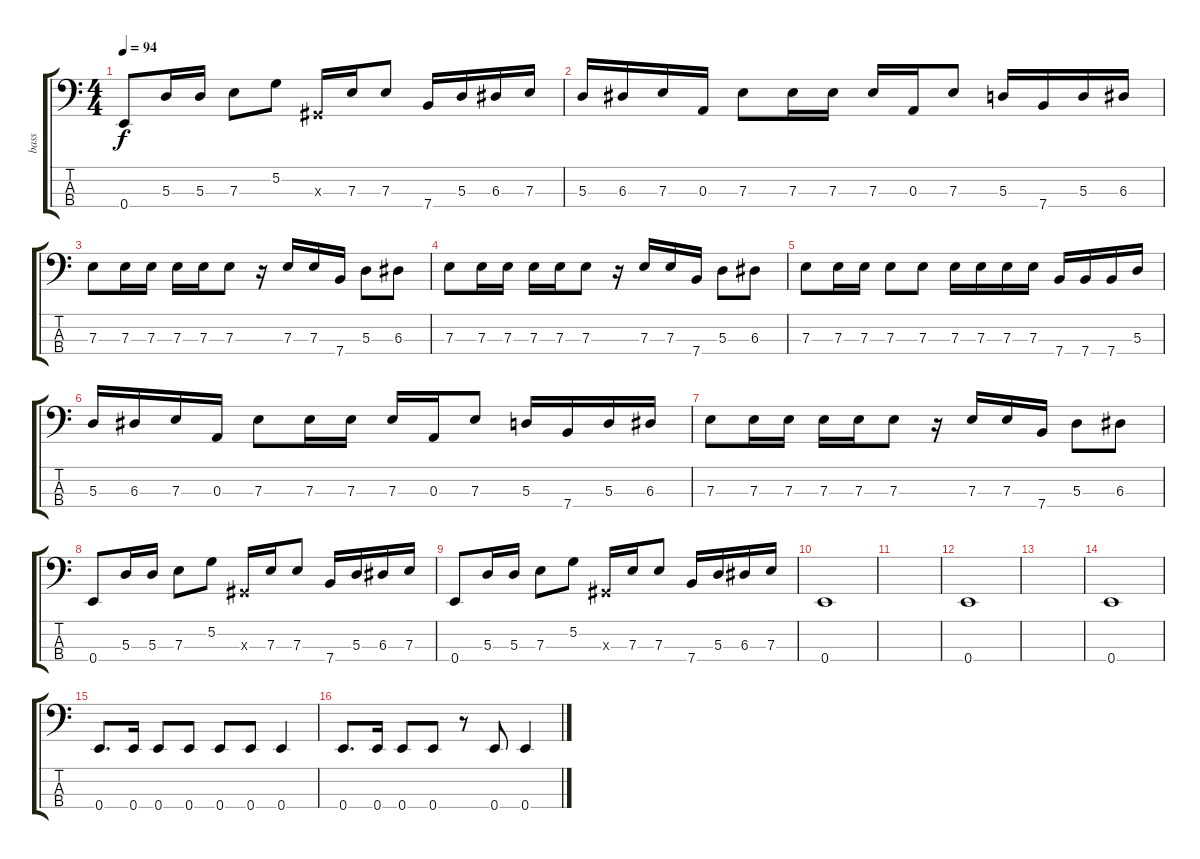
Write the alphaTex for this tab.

\track ("bass" "bass") {instrument electricbassfinger}
\staff {score tabs}
\tuning (G2 D2 A1 E1) {hide}
\ts (4 4)
\tempo 94
\clef f4
\ks c
0.4.8{dy f} 5.3.16 5.3.16 7.3.8 5.2.8 -1.3{x}.16 7.3.16 7.3.8 7.4.16 5.3.16 6.3.16 7.3.16 |
5.3.16 6.3.16 7.3.16 0.3.16 7.3.8 7.3.16 7.3.16 7.3.16 0.3.16 7.3.8 5.3.16 7.4.16 5.3.16 6.3.16 |
7.3.8 7.3.16 7.3.16 7.3.16 7.3.16 7.3.8 r.16 7.3.16 7.3.16 7.4.16 5.3.8 6.3.8 |
7.3.8 7.3.16 7.3.16 7.3.16 7.3.16 7.3.8 r.16 7.3.16 7.3.16 7.4.16 5.3.8 6.3.8 |
7.3.8 7.3.16 7.3.16 7.3.8 7.3.8 7.3.16 7.3.16 7.3.16 7.3.16 7.4.16 7.4.16 7.4.16 5.3.16 |
5.3.16 6.3.16 7.3.16 0.3.16 7.3.8 7.3.16 7.3.16 7.3.16 0.3.16 7.3.8 5.3.16 7.4.16 5.3.16 6.3.16 |
7.3.8 7.3.16 7.3.16 7.3.16 7.3.16 7.3.8 r.16 7.3.16 7.3.16 7.4.16 5.3.8 6.3.8 |
0.4.8 5.3.16 5.3.16 7.3.8 5.2.8 -1.3{x}.16 7.3.16 7.3.8 7.4.16 5.3.16 6.3.16 7.3.16 |
0.4.8 5.3.16 5.3.16 7.3.8 5.2.8 -1.3{x}.16 7.3.16 7.3.8 7.4.16 5.3.16 6.3.16 7.3.16 |
0.4.1 |
|
0.4.1 |
|
0.4.1 |
0.4.8{d} 0.4.16 0.4.8 0.4.8 0.4.8 0.4.8 0.4.4 |
0.4.8{d} 0.4.16 0.4.8 0.4.8 r.8 0.4.8 0.4.4
